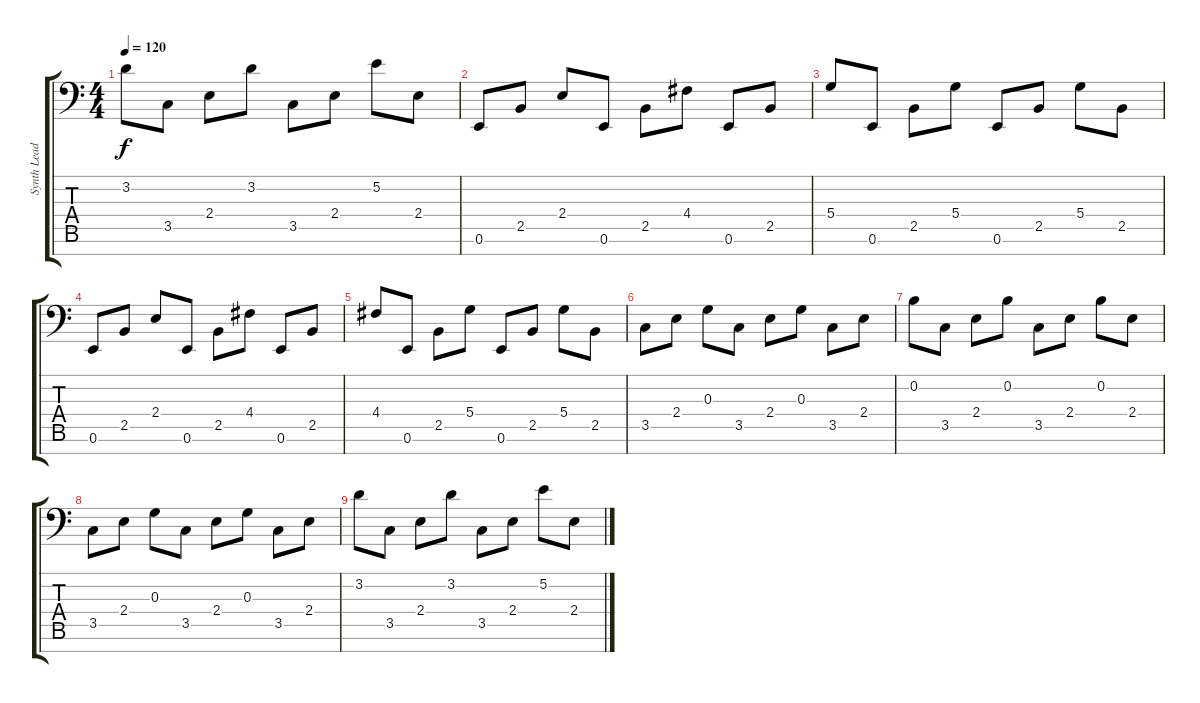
\track ("Synth Lead" "Synth Lead") {instrument brightacousticpiano}
\staff {score tabs}
\tuning (E4 B3 G3 D3 A2 E2 A1) {hide}
\ts (4 4)
\tempo 120
\clef f4
\ks c
3.2.8{dy f} 3.5.8 2.4.8 3.2.8 3.5.8 2.4.8 5.2.8 2.4.8 |
0.6.8 2.5.8 2.4.8 0.6.8 2.5.8 4.4.8 0.6.8 2.5.8 |
5.4.8 0.6.8 2.5.8 5.4.8 0.6.8 2.5.8 5.4.8 2.5.8 |
0.6.8 2.5.8 2.4.8 0.6.8 2.5.8 4.4.8 0.6.8 2.5.8 |
4.4.8 0.6.8 2.5.8 5.4.8 0.6.8 2.5.8 5.4.8 2.5.8 |
3.5.8 2.4.8 0.3.8 3.5.8 2.4.8 0.3.8 3.5.8 2.4.8 |
0.2.8 3.5.8 2.4.8 0.2.8 3.5.8 2.4.8 0.2.8 2.4.8 |
3.5.8 2.4.8 0.3.8 3.5.8 2.4.8 0.3.8 3.5.8 2.4.8 |
3.2.8 3.5.8 2.4.8 3.2.8 3.5.8 2.4.8 5.2.8 2.4.8
